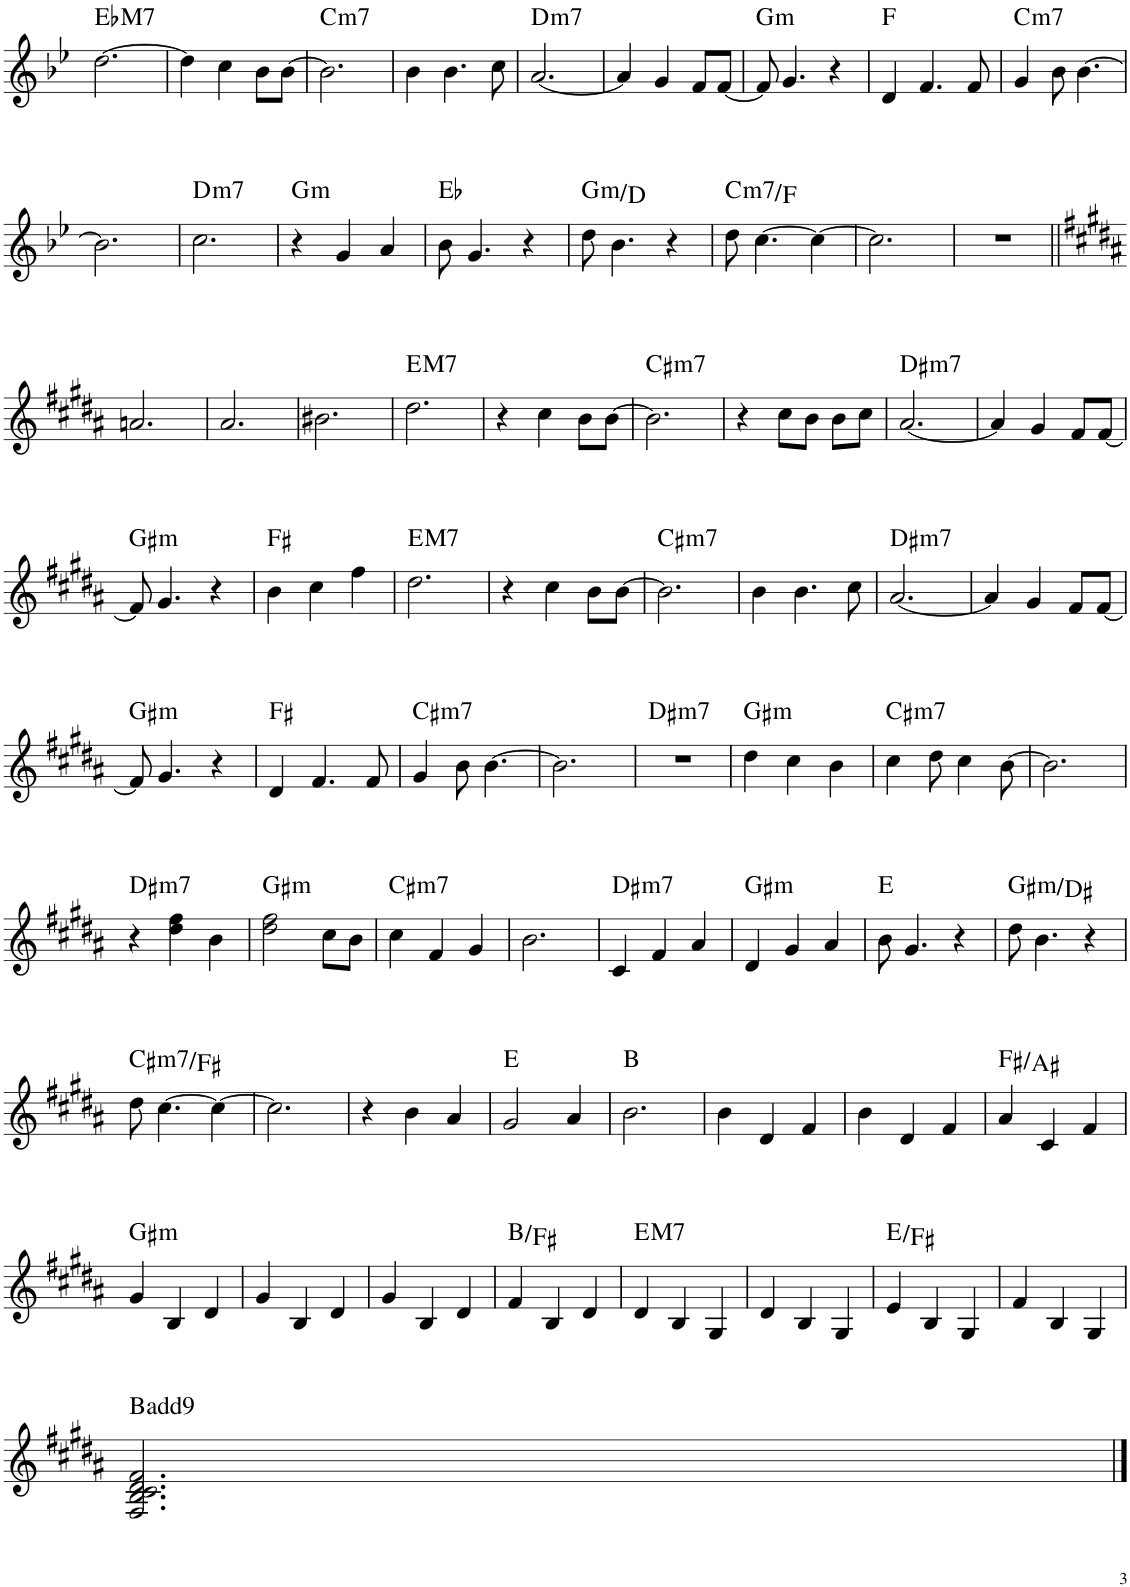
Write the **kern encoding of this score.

**kern	**harte
*part1	*part1
*staff1	*
*I"Piano	*
*I'Pno.	*
!!LO:PB:g=z
*clefG2	*
*k[b-e-]	*
*M3/4	*
=171	=171
!	!LO:H:kt=M7
[2.dd\	Eb:maj7
=172	=172
4dd\]	.
4cc\	.
8b-\L	.
[8b-\J	.
=173	=173
!	!LO:H:kt=m7
2.b-\]	C:min7
=174	=174
4b-\	.
4.b-\	.
8cc\	.
=175	=175
!	!LO:H:kt=m7
[2.a/	D:min7
=176	=176
4a/]	.
4g/	.
8f/L	.
[8f/J	.
=177	=177
!	!LO:H:kt=m
8f/]	G:min
4.g/	.
4r	.
=178	=178
4d/	F:maj
4.f/	.
8f/	.
=179	=179
!	!LO:H:kt=m7
4g/	C:min7
8b-\	.
[4.b-\	.
!!LO:LB:g=z
=180	=180
2.b-\]	.
=181	=181
!	!LO:H:kt=m7
2.cc\	D:min7
=182	=182
!	!LO:H:kt=m
4r	G:min
4g/	.
4a/	.
=183	=183
8b-\	Eb:maj
4.g/	.
4r	.
=184	=184
!	!LO:H:kt=m
8dd\	G:min/5
4.b-\	.
4r	.
=185	=185
!	!LO:H:kt=m7
8dd\	C:min7/4
[4.cc\	.
4cc\_	.
=186	=186
2.cc\]	.
=187	=187
2.r	.
!!LO:LB:g=z
=188||	=188||
*k[f#c#g#d#a#]	*
2.an/	.
=189	=189
2.a#/	.
=190	=190
2.b#X\	.
=191	=191
!	!LO:H:kt=M7
2.dd#\	E:maj7
=192	=192
4r	.
4cc#\	.
8b\L	.
[8b\J	.
=193	=193
!	!LO:H:kt=m7
2.b\]	C#:min7
=194	=194
4r	.
8cc#\L	.
8b\J	.
8b\L	.
8cc#\J	.
=195	=195
!	!LO:H:kt=m7
[2.a#/	D#:min7
=196	=196
4a#/]	.
4g#/	.
8f#/L	.
[8f#/J	.
!!LO:LB:g=z
=197	=197
!	!LO:H:kt=m
8f#/]	G#:min
4.g#/	.
4r	.
=198	=198
4b\	F#:maj
4cc#\	.
4ff#\	.
=199	=199
!	!LO:H:kt=M7
2.dd#\	E:maj7
=200	=200
4r	.
4cc#\	.
8b\L	.
[8b\J	.
=201	=201
!	!LO:H:kt=m7
2.b\]	C#:min7
=202	=202
4b\	.
4.b\	.
8cc#\	.
=203	=203
!	!LO:H:kt=m7
[2.a#/	D#:min7
=204	=204
4a#/]	.
4g#/	.
8f#/L	.
[8f#/J	.
!!LO:LB:g=z
=205	=205
!	!LO:H:kt=m
8f#/]	G#:min
4.g#/	.
4r	.
=206	=206
4d#/	F#:maj
4.f#/	.
8f#/	.
=207	=207
!	!LO:H:kt=m7
4g#/	C#:min7
8b\	.
[4.b\	.
=208	=208
2.b\]	.
=209	=209
!	!LO:H:kt=m7
2.r	D#:min7
=210	=210
!	!LO:H:kt=m
4dd#\	G#:min
4cc#\	.
4b\	.
=211	=211
!	!LO:H:kt=m7
4cc#\	C#:min7
8dd#\	.
4cc#\	.
[8b\	.
=212	=212
2.b\]	.
!!LO:LB:g=z
=213	=213
!	!LO:H:kt=m7
4r	D#:min7
4dd#\ 4ff#\	.
4b\	.
=214	=214
!	!LO:H:kt=m
2dd#\ 2ff#\	G#:min
8cc#\L	.
8b\J	.
=215	=215
!	!LO:H:kt=m7
4cc#\	C#:min7
4f#/	.
4g#/	.
=216	=216
2.b\	.
=217	=217
!	!LO:H:kt=m7
4c#/	D#:min7
4f#/	.
4a#/	.
=218	=218
!	!LO:H:kt=m
4d#/	G#:min
4g#/	.
4a#/	.
=219	=219
8b\	E:maj
4.g#/	.
4r	.
=220	=220
!	!LO:H:kt=m
8dd#\	G#:min/5
4.b\	.
4r	.
!!LO:LB:g=z
=221	=221
!	!LO:H:kt=m7
8dd#\	C#:min7/4
[4.cc#\	.
4cc#\_	.
=222	=222
2.cc#\]	.
=223	=223
4r	.
4b\	.
4a#/	.
=224	=224
2g#/	E:maj
4a#/	.
=225	=225
2.b\	B:maj
=226	=226
4b\	.
4d#/	.
4f#/	.
=227	=227
4b\	.
4d#/	.
4f#/	.
=228	=228
4a#/	F#:maj/3
4c#/	.
4f#/	.
!!LO:LB:g=z
=229	=229
!	!LO:H:kt=m
4g#/	G#:min
4B/	.
4d#/	.
=230	=230
4g#/	.
4B/	.
4d#/	.
=231	=231
4g#/	.
4B/	.
4d#/	.
=232	=232
4f#/	B:maj/5
4B/	.
4d#/	.
=233	=233
!	!LO:H:kt=M7
4d#/	E:maj7
4B/	.
4G#/	.
=234	=234
4d#/	.
4B/	.
4G#/	.
=235	=235
4e/	E:maj/2
4B/	.
4G#/	.
=236	=236
4f#/	.
4B/	.
4G#/	.
!!LO:LB:g=z
=237	=237
2.F#/ 2.B/ 2.c#/ 2.d#/ 2.f#/	B:maj(9)
==	==
*-	*-
